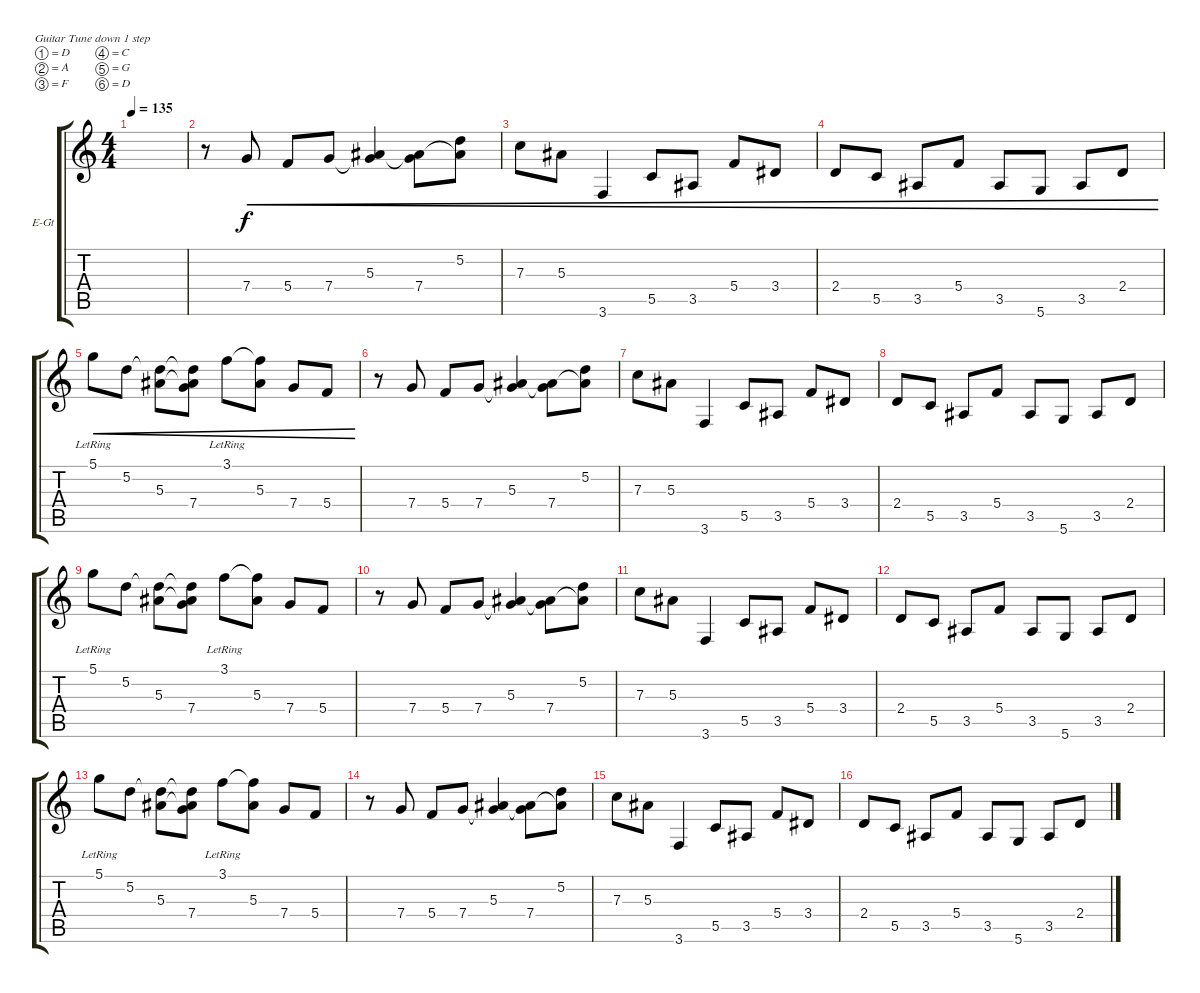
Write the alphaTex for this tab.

\defaultSystemsLayout 4
\bracketExtendMode groupsimilarinstruments
\firstSystemTrackNameOrientation horizontal
\otherSystemsTrackNameOrientation horizontal
\track ("Solo Guitar" "E-Gt") {instrument distortionguitar}
\staff {score tabs}
\tuning (D4 A3 F3 C3 G2 D2)
\ts (4 4)
\tempo 135
\clef g2
\ks c
|
r.8 7.4.8{cre} 5.4.8{cre} 7.4.8{cre} (5.3 7.4{t}).4{cre} (7.4 5.3{t}).8{cre} (5.2 5.3{t}).8{cre} |
7.3.8{cre} 5.3.8{cre} 3.6.4{cre} 5.5.8{cre} 3.5.8{cre} 5.4.8{cre} 3.4.8{cre} |
2.4.8{cre} 5.5.8{cre} 3.5.8{cre} 5.4.8{cre} 3.5.8{cre} 5.6.8{cre} 3.5.8{cre} 2.4.8{cre} |
5.1{lr}.8{cre} 5.2.8{cre} (5.3 5.2{t}).8{cre} (7.4 5.3{t} 5.2{t}).8{cre} 3.1{lr}.8{cre} (5.3 3.1{t}).8{cre} 7.4.8{cre} 5.4.8{cre} |
r.8 7.4.8 5.4.8 7.4.8 (5.3 7.4{t}).4 (7.4 5.3{t}).8 (5.2 5.3{t}).8 |
7.3.8 5.3.8 3.6.4 5.5.8 3.5.8 5.4.8 3.4.8 |
2.4.8 5.5.8 3.5.8 5.4.8 3.5.8 5.6.8 3.5.8 2.4.8 |
5.1{lr}.8 5.2.8 (5.3 5.2{t}).8 (7.4 5.3{t} 5.2{t}).8 3.1{lr}.8 (5.3 3.1{t}).8 7.4.8 5.4.8 |
r.8 7.4.8{dy f} 5.4.8 7.4.8 (5.3 7.4{t}).4 (7.4 5.3{t}).8 (5.2 5.3{t}).8 |
7.3.8 5.3.8 3.6.4 5.5.8 3.5.8 5.4.8 3.4.8 |
2.4.8 5.5.8 3.5.8 5.4.8 3.5.8 5.6.8 3.5.8 2.4.8 |
5.1{lr}.8 5.2.8 (5.3 5.2{t}).8 (7.4 5.3{t} 5.2{t}).8 3.1{lr}.8 (5.3 3.1{t}).8 7.4.8 5.4.8 |
r.8 7.4.8 5.4.8 7.4.8 (5.3 7.4{t}).4 (7.4 5.3{t}).8 (5.2 5.3{t}).8 |
7.3.8 5.3.8 3.6.4 5.5.8 3.5.8 5.4.8 3.4.8 |
2.4.8 5.5.8 3.5.8 5.4.8 3.5.8 5.6.8 3.5.8 2.4.8
